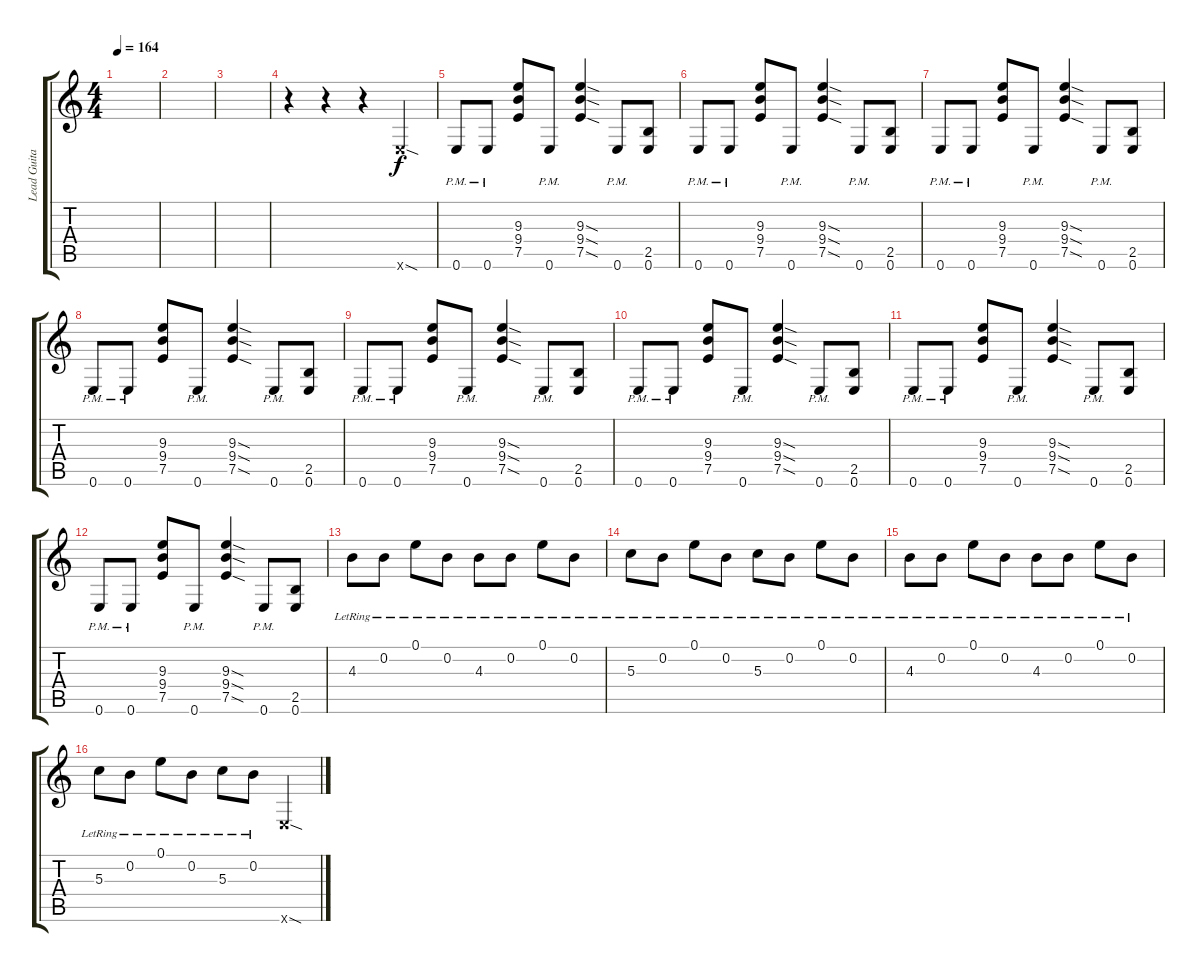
\track ("Lead Guitar" "Lead Guita") {instrument distortionguitar}
\staff {score tabs}
\tuning (E4 B3 G3 D3 A2 E2) {hide}
\ts (4 4)
\tempo 164
\clef g2
\ks c
|
|
|
r.4 r.4 r.4 0.6{sod x}.4 |
0.6{pm}.8 0.6{pm}.8 (9.3 9.4 7.5).8 0.6{pm}.8 (9.3{sod} 9.4{sod} 7.5{sod}).4 0.6{pm}.8 (2.5 0.6).8 |
0.6{pm}.8 0.6{pm}.8 (9.3 9.4 7.5).8 0.6{pm}.8 (9.3{sod} 9.4{sod} 7.5{sod}).4 0.6{pm}.8 (2.5 0.6).8 |
0.6{pm}.8 0.6{pm}.8 (9.3 9.4 7.5).8 0.6{pm}.8 (9.3{sod} 9.4{sod} 7.5{sod}).4 0.6{pm}.8 (2.5 0.6).8 |
0.6{pm}.8 0.6{pm}.8 (9.3 9.4 7.5).8 0.6{pm}.8 (9.3{sod} 9.4{sod} 7.5{sod}).4 0.6{pm}.8 (2.5 0.6).8 |
0.6{pm}.8 0.6{pm}.8 (9.3 9.4 7.5).8 0.6{pm}.8 (9.3{sod} 9.4{sod} 7.5{sod}).4 0.6{pm}.8 (2.5 0.6).8 |
0.6{pm}.8 0.6{pm}.8 (9.3 9.4 7.5).8 0.6{pm}.8 (9.3{sod} 9.4{sod} 7.5{sod}).4 0.6{pm}.8 (2.5 0.6).8 |
0.6{pm}.8 0.6{pm}.8 (9.3 9.4 7.5).8 0.6{pm}.8 (9.3{sod} 9.4{sod} 7.5{sod}).4 0.6{pm}.8 (2.5 0.6).8 |
0.6{pm}.8 0.6{pm}.8 (9.3 9.4 7.5).8 0.6{pm}.8 (9.3{sod} 9.4{sod} 7.5{sod}).4 0.6{pm}.8 (2.5 0.6).8 |
4.3{lr}.8 0.2{lr}.8 0.1{lr}.8 0.2{lr}.8 4.3{lr}.8 0.2{lr}.8 0.1{lr}.8 0.2{lr}.8 |
5.3{lr}.8 0.2{lr}.8 0.1{lr}.8 0.2{lr}.8 5.3{lr}.8 0.2{lr}.8 0.1{lr}.8 0.2{lr}.8 |
4.3{lr}.8 0.2{lr}.8 0.1{lr}.8 0.2{lr}.8 4.3{lr}.8 0.2{lr}.8 0.1{lr}.8 0.2{lr}.8 |
5.3{lr}.8 0.2{lr}.8 0.1{lr}.8 0.2{lr}.8 5.3{lr}.8 0.2{lr}.8 0.6{sod x}.4
